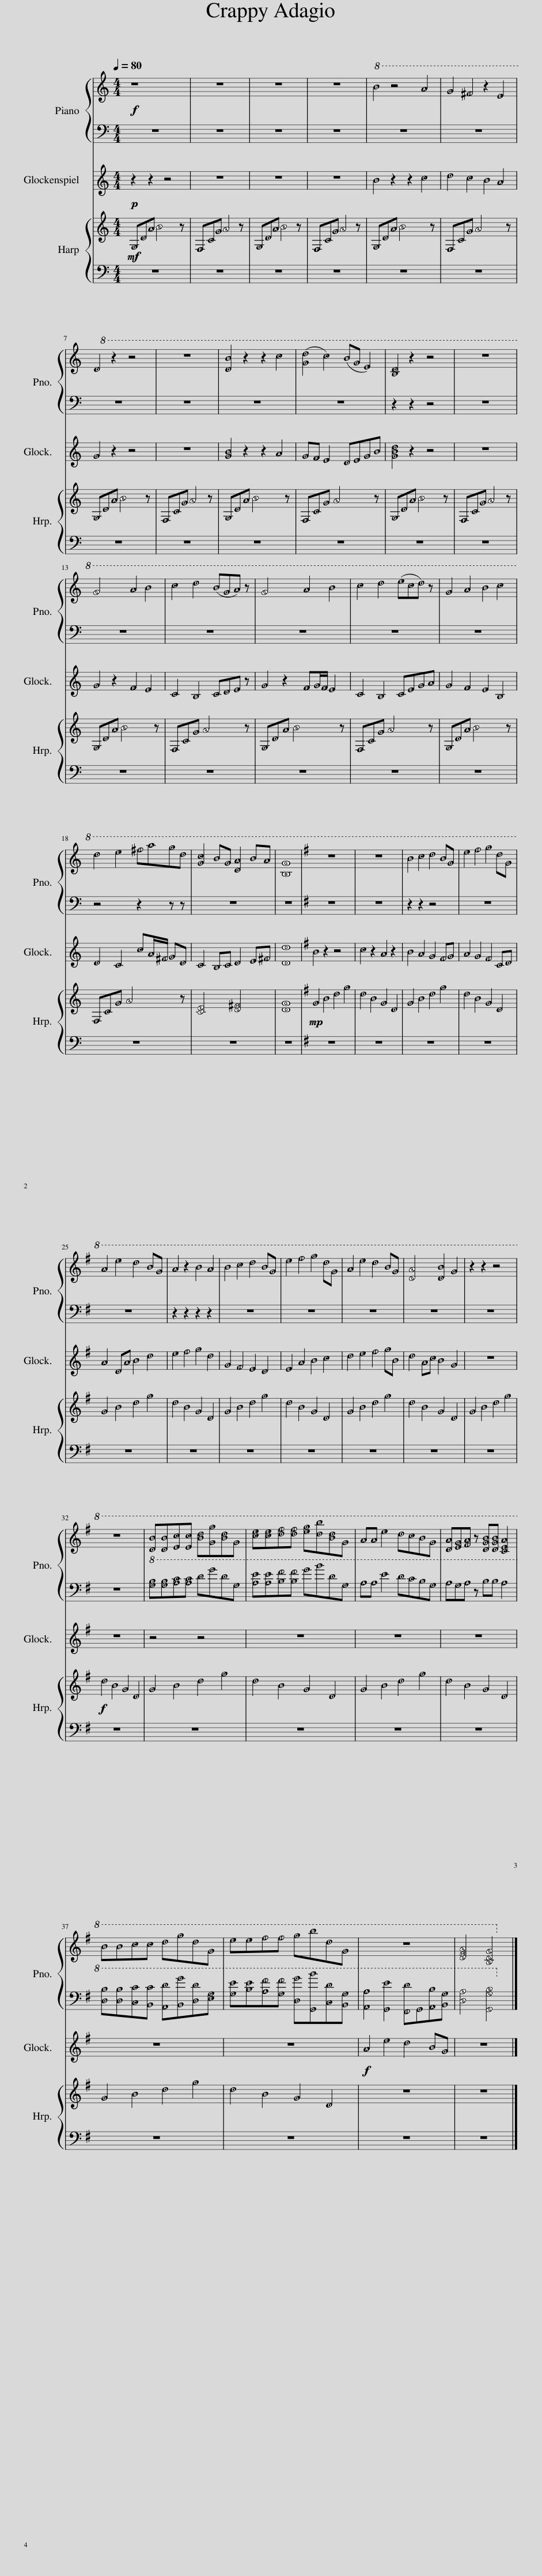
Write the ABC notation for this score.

X:1
%%score { 1 | 2 } 3 4
L:1/8
Q:1/4=80
M:4/4
I:linebreak $
K:C
V:1 treble
V:2 bass
V:3 treble transpose=24
V:4 treble
V:1
!f! z8 | z8 | z8 | z8 |!8va(! b2 z4 a2 | %5
 g2 ^f2 z2 e2 |$ d2 z2 z4 | z8 | [db]2 z2 z2 c'2 | ([gd']2 c'2) (bg e2) | %10
 [Bd]2 z2 z4 | z8 |$ g4 a2 b2 | c'2 d'2 (bga) z | g4 a2 b2 | %15
 c'2 d'2 (e'c'd') z | g2 a2 b2 c'2 |$ d'2 e'2 ^f'a'g'd' | [gc']2 bg [da]2 ba | [Bg]8 | %20
[K:G] z8 | z8 | b2 c'2 d'2 bg | e'2 f'2 g'2 d'g |$ a2 e'2 d'2 bg | %25
 a2 z2 b2 a2 | b2 c'2 d'2 bg | e'2 f'2 g'2 d'g | a2 e'2 d'2 bg | [da]4 [db]2 g2 | %30
 z2 z2 z4 |$ z8 | [db][db][ec'][ec'] [bd'][gg'][bd']g | [c'e'][c'e'][d'f'][d'f'] [e'g'][d'b'][bd']g | aa e'2 d'c'bg | %35
 [da][eg][fa] z [dgb][dgb] [cea]2 |$ bbc'c' d'g'd'g | e'e'f'f' g'b'd'g | z8 | [dfa]4 [Bdg]4!8va)! |] %40
V:2
 z8 | z8 | z8 | z8 | z8 | %5
 z8 |$ z8 | z8 | z8 | z8 | %10
 z2 z2 z4 | z8 |$ z8 | z8 | z8 | %15
 z8 | z8 |$ z4 z2 z z | z8 | z8 | %20
[K:G] z8 | z8 | z2 z2 z4 | z8 |$ z8 | %25
 z2 z2 z2 z2 | z8 | z8 | z8 | z8 | %30
 z8 |$ z8 |!8va(! [GB][GB][Ac][Ac] dgdG | [Ae][Ae][Bf][Bf] gbdG | AA e2 dcBG | %35
 AGA z BB A2 |$ [DB][DB][Cc][B,c] [A,d][B,g][Dd][EG] | [Ge][Be][Af][Gf] [Dg][G,b][Cd][B,G] | [A,A]2 [G,e]2 [F,d]G,[A,B][B,G] | [DA]4 [G,GB]4!8va)! |] %40
V:3
!p! z2 z2 z4 | z8 | z8 | z8 | B2 z2 z2 c2 | %5
 d2 c2 B2 A2 |$ G2 z2 z4 | z8 | [GB]2 z2 z2 A2 | GF E2 DEGB | %10
 [GBd]2 z2 z4 | z8 |$ G2 z2 F2 E2 | C2 B,2 CDE z | G2 z2 FG/F/ E2 | %15
 C2 B,2 CEGA | G2 F2 E2 B,2 |$ D2 C2 cA/^F/ GD | C2 B,C D2 E^F | [Dd]8 | %20
[K:G] B2 z2 z4 | c2 z2 A2 z2 | B2 A2 G2 FG | A2 G2 F2 CD |$ A2 DA B2 d2 | %25
 e2 f2 g2 d2 | G2 F2 E2 D2 | E2 A2 B2 c2 | d2 e2 f2 gB | d2 Ac B2 G2 | %30
 z8 |$ z8 | z4 z4 | z8 | z8 | %35
 z8 |$ z8 | z8 |!f! A2 e2 d2 BG | z8 |] %40
V:4
!mf! G,DA B4 z | F,CG A4 z | G,DA B4 z | F,CG A4 z | G,DA B4 z | %5
 F,CG A4 z |$ G,DA B4 z | F,CG A4 z | G,DA B4 z | F,CG A4 z | %10
 G,DA B4 z | F,CG A4 z |$ G,DA B4 z | F,CG A4 z | G,DA B4 z | %15
 F,CG A4 z | G,DA B4 z |$ F,CG A4 z | [CE]4 [D^F]4 | [DG]8 | %20
[K:G]!mp! G2 B2 d2 g2 | d2 B2 G2 D2 | G2 B2 d2 g2 | d2 B2 G2 D2 |$ G2 B2 d2 g2 | %25
 d2 B2 G2 D2 | G2 B2 d2 g2 | d2 B2 G2 D2 | G2 B2 d2 g2 | d2 B2 G2 D2 | %30
 G2 B2 d2 g2 |$!f! d2 B2 G2 D2 | G2 B2 d2 g2 | d2 B2 G2 D2 | G2 B2 d2 g2 | %35
 d2 B2 G2 D2 |$ G2 B2 d2 g2 | d2 B2 G2 D2 | z8 | z8 |] %40
